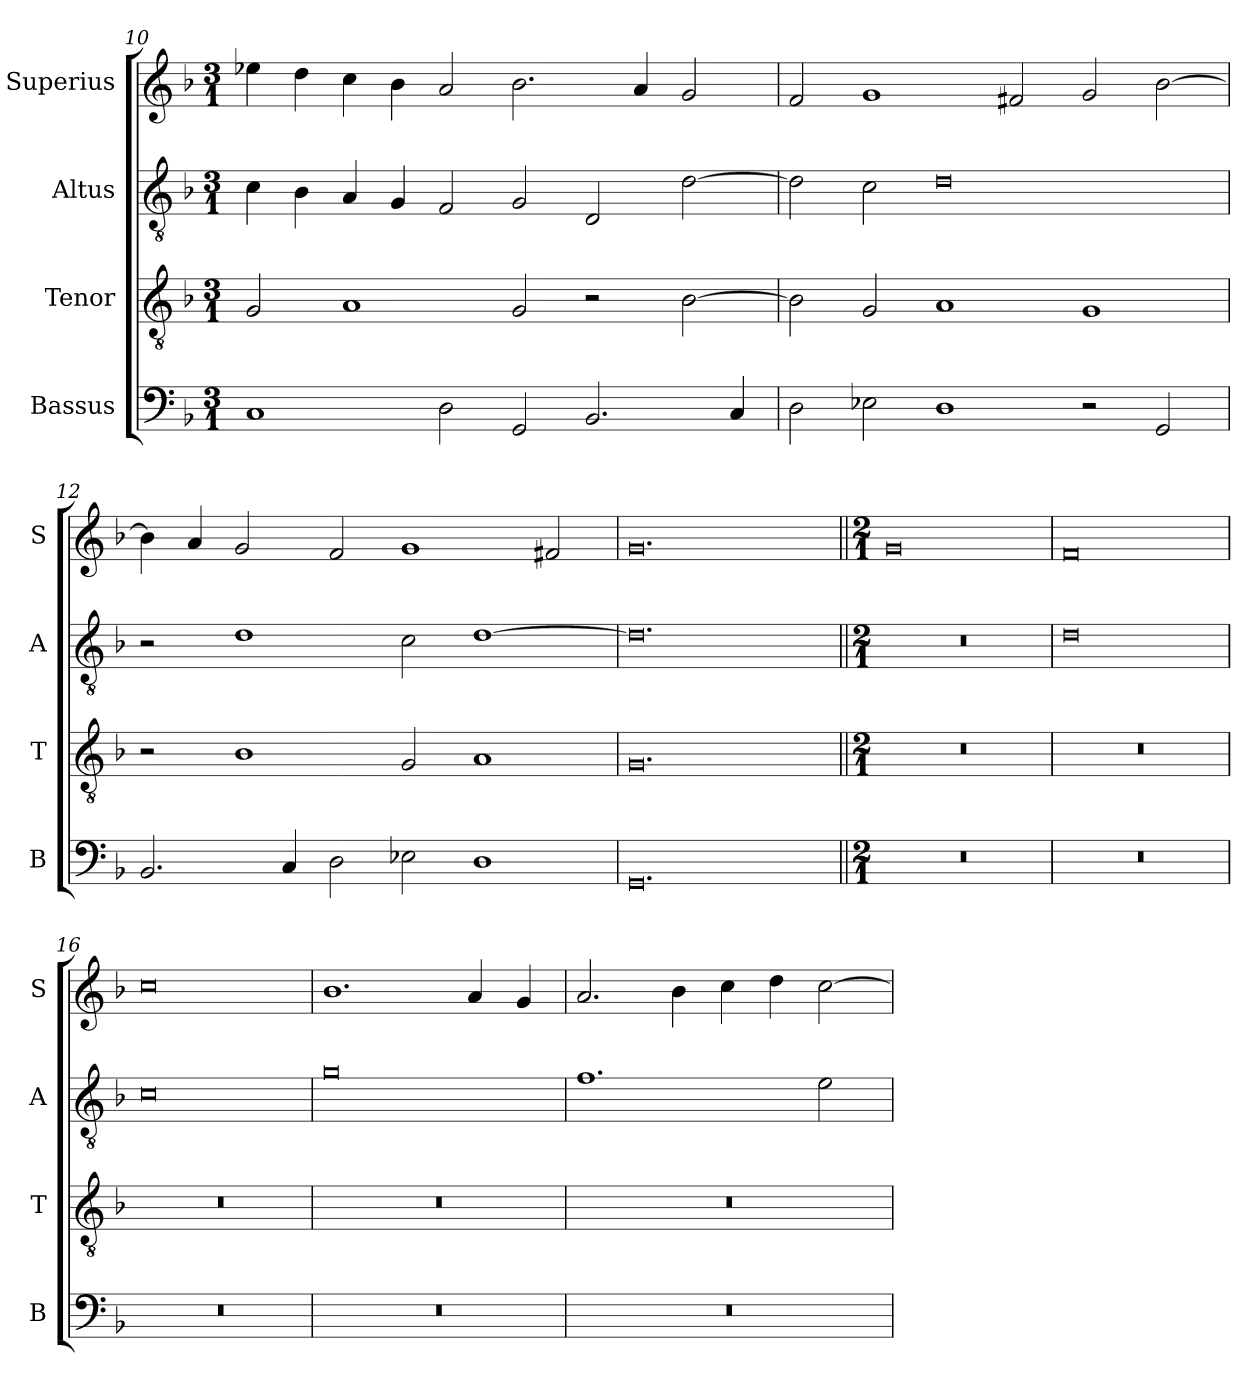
**kern	**kern	**kern	**kern
*part4	*part3	*part2	*part1
*staff4	*staff3	*staff2	*staff1
*I"Bassus	*I"Tenor	*I"Altus	*I"Superius
*I'B	*I'T	*I'A	*I'S
*clefF4	*clefGv2	*clefGv2	*clefG2
*k[b-]	*k[b-]	*k[b-]	*k[b-]
*M3/1	*M3/1	*M3/1	*M3/1
=10	=10	=10	=10
1C	2G/	4c\	4ee-X\
.	.	4B-\	4dd\
.	1A	4A/	4cc\
.	.	4G/	4b-\
2D\	.	2F/	2a/
2GG/	2G/	2G/	2.b-\
2.BB-/	2r	2D/	.
.	.	.	4a/
.	[2B-\	[2d\	2g/
4C/	.	.	.
=11	=11	=11	=11
2D\	2B-\]	2d\]	2f/
2E-X\	2G/	2c\	1g
1D	1A	0d	.
.	.	.	2f#X/
2r	1G	.	2g/
2GG/	.	.	[2b-\
=12	=12	=12	=12
2.BB-/	2r	2r	4b-\]
.	.	.	4a/
.	1B-	1d	2g/
4C/	.	.	.
2D\	.	.	2f/
2E-X\	2G/	2c\	1g
1D	1A	[1d	.
.	.	.	2f#X/
=13	=13	=13	=13
0.GG	0.G	0.d]	0.g
!!LO:LB:g=z
=14||	=14||	=14||	=14||
*M2/1	*M2/1	*M2/1	*M2/1
0r	0r	0r	0g
=15	=15	=15	=15
0r	0r	0d	0f
=16	=16	=16	=16
0r	0r	0c	0cc
=17	=17	=17	=17
0r	0r	0g	1.b-
.	.	.	4a/
.	.	.	4g/
=18	=18	=18	=18
0r	0r	1.f	2.a/
.	.	.	4b-\
.	.	.	4cc\
.	.	.	4dd\
.	.	2e\	[2cc\
=	=	=	=
*-	*-	*-	*-
